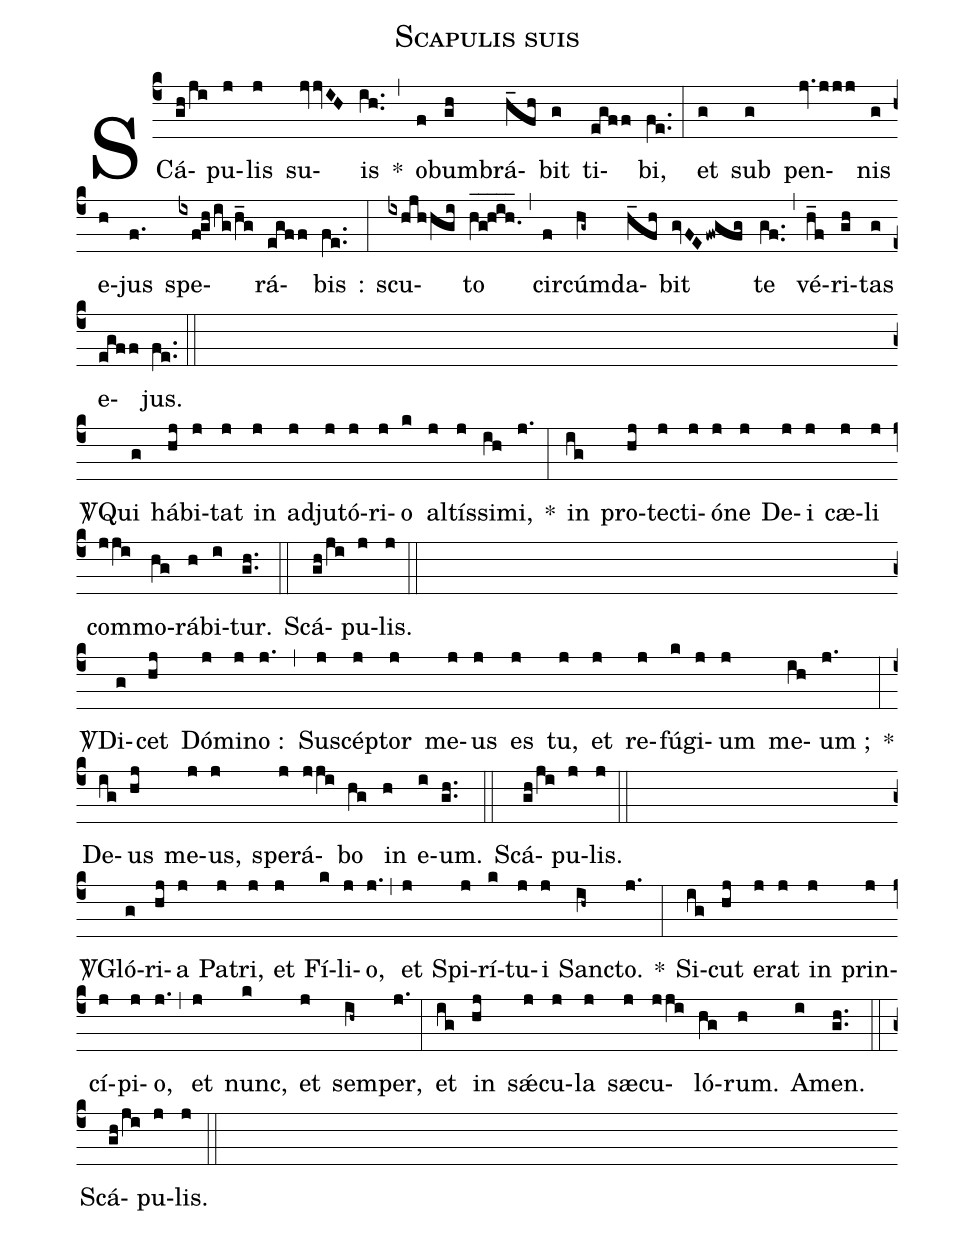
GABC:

name: Scapulis suis;
%%
(c4) SCá(gh/ji)pu(j)lis(j) su(jvjvIH)is(ih..) *(,) ob(f)umb(gh)rá(h_fh)bit(g) ti(egff)bi,(fe..) (:) et(g) sub(g) pen(jv.jjj)nis(g) e(h)jus(f.) spe(ixfghig/h_g)rá(egff)bis(fe..) :(:) scu(ixhjhhgi)to(h_g_!h_i_h_.) (,) cir(f)cúm(hg~)da(h_fh)bit(gvFEfwgfg) te(gf..) (,) vé(h_f)ri(gh)tas(g) e(egff)jus.(fe..) (::Z)

<v>\Vbar</v> Qui(g) há(hj)bi(j)tat(j) in(j) ad(j)ju(j)tó(j)ri(j)o(k) al(j)tís(j)si(ih)mi,(j.) *(:) in(ig) pro(hj)tec(j)ti(j)ó(j)ne(j) De(j)i(j) cæ(j)li(j) com(jji)mo(hg)rá(h)bi(i)tur.(gh..) (::) Scá(gh/ji)pu(j)lis.(j::Z)

<v>\Vbar</v> Di(g)cet(hj) Dó(j)mi(j)no :(j.) (,) Su(j)scép(j)tor(j) me(j)us(j) es(j) tu,(j) et(j) re(j)fú(k)gi(j)um(j) me(ih)um ;(j.) *(:) De(ig)us(hj) me(j)us,(j) spe(j)rá(jji)bo(hg) in(h) e(i)um.(gh..) (::) Scá(gh/ji)pu(j)lis.(j::Z)

<v>\Vbar</v> Gló(g)ri(hj)a(j) Pa(j)tri,(j) et(j) Fí(k)li(j)o,(j.) (,) et(j) Spi(j)rí(k)tu(j)i(j) Sanc(ih~)to.(j.) *(:) Si(ig)cut(hj) e(j)rat(j) in(j) prin(j)cí(j)pi(j)o,(j.) (,) et(j) nunc,(k) et(j) sem(ih~)per,(j.) (:) et(ig) in(hj) sǽ(j)cu(j)la(j) sæ(j)cu(jji)ló(hg)rum.(h) A(i)men.(gh..) (::) Scá(gh/ji)pu(j)lis.(j::)
